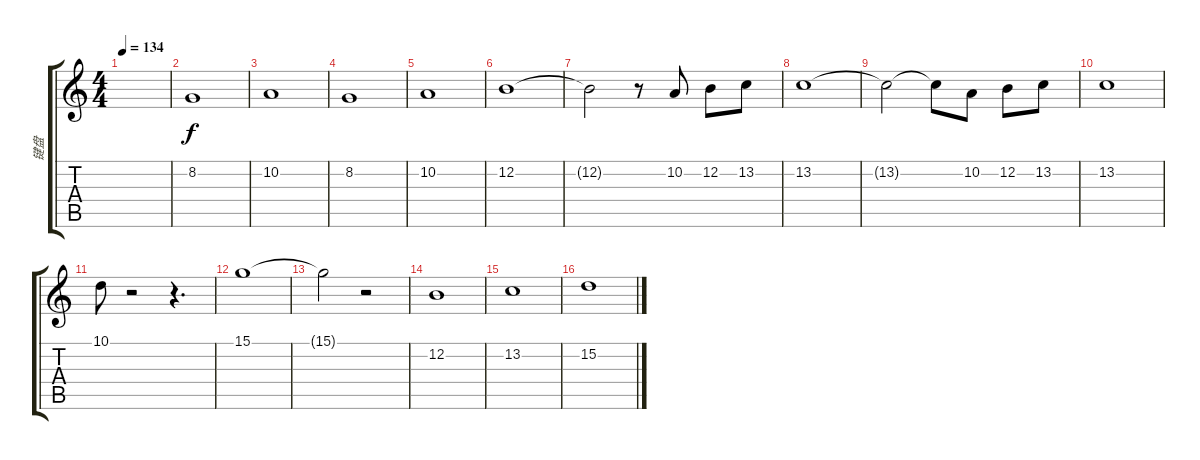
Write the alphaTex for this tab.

\track ("键盘" "键盘") {instrument lead2sawtooth}
\staff {score tabs}
\tuning (E4 B3 G3 D3 A2 E2) {hide}
\ts (4 4)
\tempo 134
\clef g2
\ks c
|
8.2.1 |
10.2.1 |
8.2.1 |
10.2.1 |
12.2.1 |
12.2{t}.2 r.8 10.2.8 12.2.8 13.2.8 |
13.2.1 |
13.2{t}.2 13.2{t}.8 10.2.8 12.2.8 13.2.8 |
13.2.1 |
10.1.8 r.2 r.4{d} |
15.1.1 |
15.1{t}.2 r.2 |
12.2.1 |
13.2.1 |
15.2.1
